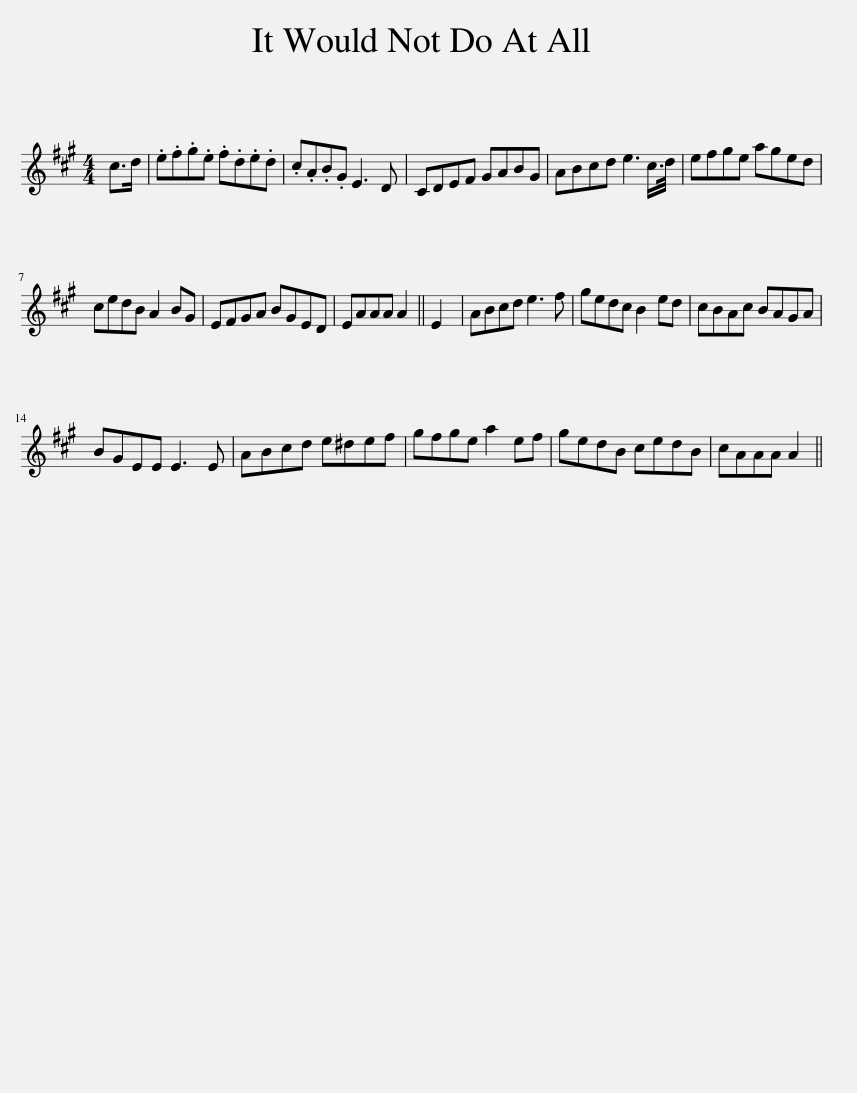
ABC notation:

X:1
L:1/8
M:4/4
I:linebreak $
K:A
V:1 treble
V:1
 c>d | .e.f.g.e .f.d.e.d | .c.A.B.G E3 D | CDEF GABG | ABcd e3 c/>d/ | %5
 efge aged |$ cedB A2 BG | EFGA BGED | EAAA A2 || E2 | %10
 ABcd e3 f | gedc B2 ed | cBAc BAGA |$ BGEE E3 E | ABcd e^def | %15
 gfge a2 ef | gedB cedB | cAAA A2 || %18
